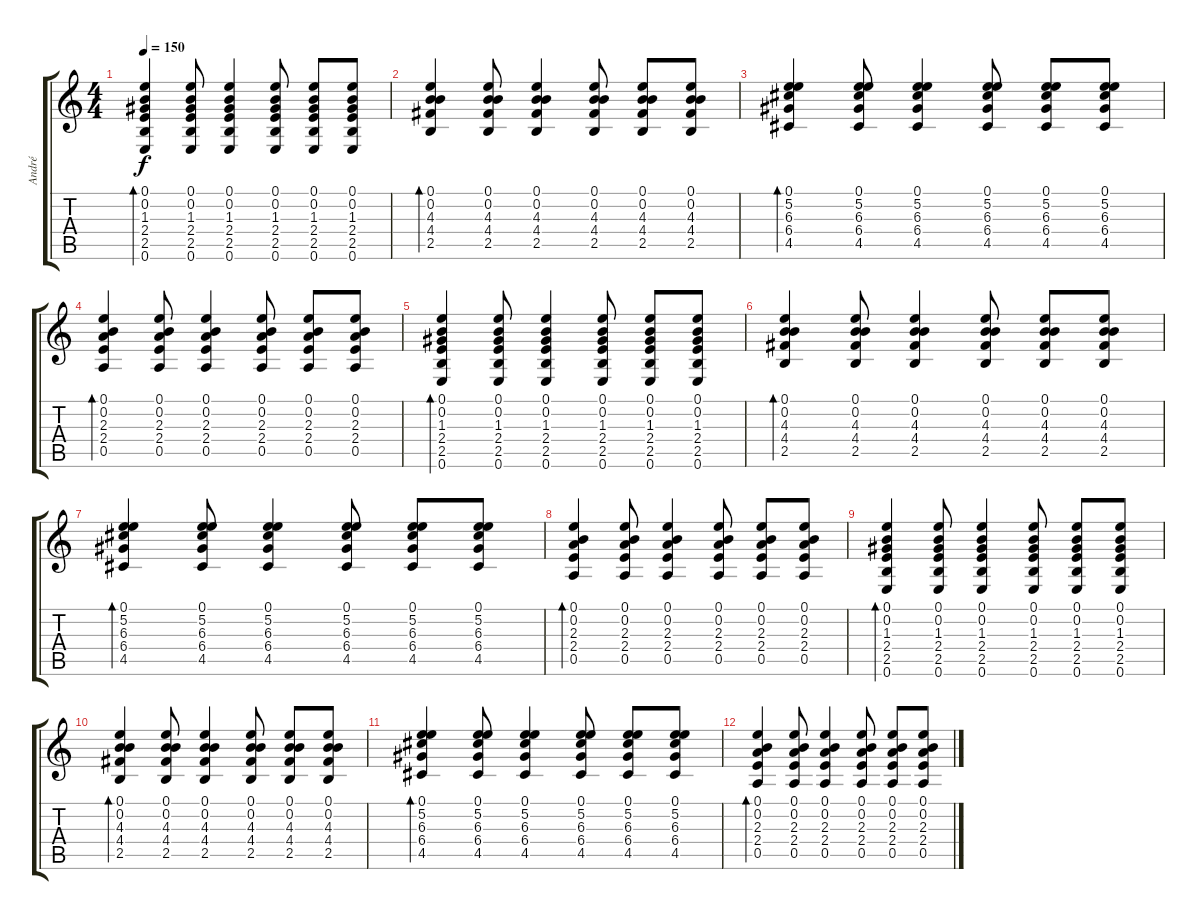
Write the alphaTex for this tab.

\track ("André" "André") {instrument electricguitarclean}
\staff {score tabs}
\tuning (E4 B3 G3 D3 A2 E2) {hide}
\ts (4 4)
\tempo 150
\clef g2
\ks c
(0.1 0.2 1.3 2.4 2.5 0.6).4{bd 60 dy f} (0.1 0.2 1.3 2.4 2.5 0.6).8 (0.1 0.2 1.3 2.4 2.5 0.6).4 (0.1 0.2 1.3 2.4 2.5 0.6).8 (0.1 0.2 1.3 2.4 2.5 0.6).8 (0.1 0.2 1.3 2.4 2.5 0.6).8 |
(0.1 0.2 4.3 4.4 2.5).4{bd 60} (0.1 0.2 4.3 4.4 2.5).8 (0.1 0.2 4.3 4.4 2.5).4 (0.1 0.2 4.3 4.4 2.5).8 (0.1 0.2 4.3 4.4 2.5).8 (0.1 0.2 4.3 4.4 2.5).8 |
(0.1 5.2 6.3 6.4 4.5).4{bd 60} (0.1 5.2 6.3 6.4 4.5).8 (0.1 5.2 6.3 6.4 4.5).4 (0.1 5.2 6.3 6.4 4.5).8 (0.1 5.2 6.3 6.4 4.5).8 (0.1 5.2 6.3 6.4 4.5).8 |
(0.1 0.2 2.3 2.4 0.5).4{bd 60} (0.1 0.2 2.3 2.4 0.5).8 (0.1 0.2 2.3 2.4 0.5).4 (0.1 0.2 2.3 2.4 0.5).8 (0.1 0.2 2.3 2.4 0.5).8 (0.1 0.2 2.3 2.4 0.5).8 |
(0.1 0.2 1.3 2.4 2.5 0.6).4{bd 60} (0.1 0.2 1.3 2.4 2.5 0.6).8 (0.1 0.2 1.3 2.4 2.5 0.6).4 (0.1 0.2 1.3 2.4 2.5 0.6).8 (0.1 0.2 1.3 2.4 2.5 0.6).8 (0.1 0.2 1.3 2.4 2.5 0.6).8 |
(0.1 0.2 4.3 4.4 2.5).4{bd 60} (0.1 0.2 4.3 4.4 2.5).8 (0.1 0.2 4.3 4.4 2.5).4 (0.1 0.2 4.3 4.4 2.5).8 (0.1 0.2 4.3 4.4 2.5).8 (0.1 0.2 4.3 4.4 2.5).8 |
(0.1 5.2 6.3 6.4 4.5).4{bd 60} (0.1 5.2 6.3 6.4 4.5).8 (0.1 5.2 6.3 6.4 4.5).4 (0.1 5.2 6.3 6.4 4.5).8 (0.1 5.2 6.3 6.4 4.5).8 (0.1 5.2 6.3 6.4 4.5).8 |
(0.1 0.2 2.3 2.4 0.5).4{bd 60} (0.1 0.2 2.3 2.4 0.5).8 (0.1 0.2 2.3 2.4 0.5).4 (0.1 0.2 2.3 2.4 0.5).8 (0.1 0.2 2.3 2.4 0.5).8 (0.1 0.2 2.3 2.4 0.5).8 |
(0.1 0.2 1.3 2.4 2.5 0.6).4{bd 60} (0.1 0.2 1.3 2.4 2.5 0.6).8 (0.1 0.2 1.3 2.4 2.5 0.6).4 (0.1 0.2 1.3 2.4 2.5 0.6).8 (0.1 0.2 1.3 2.4 2.5 0.6).8 (0.1 0.2 1.3 2.4 2.5 0.6).8 |
(0.1 0.2 4.3 4.4 2.5).4{bd 60} (0.1 0.2 4.3 4.4 2.5).8 (0.1 0.2 4.3 4.4 2.5).4 (0.1 0.2 4.3 4.4 2.5).8 (0.1 0.2 4.3 4.4 2.5).8 (0.1 0.2 4.3 4.4 2.5).8 |
(0.1 5.2 6.3 6.4 4.5).4{bd 60} (0.1 5.2 6.3 6.4 4.5).8 (0.1 5.2 6.3 6.4 4.5).4 (0.1 5.2 6.3 6.4 4.5).8 (0.1 5.2 6.3 6.4 4.5).8 (0.1 5.2 6.3 6.4 4.5).8 |
(0.1 0.2 2.3 2.4 0.5).4{bd 60} (0.1 0.2 2.3 2.4 0.5).8 (0.1 0.2 2.3 2.4 0.5).4 (0.1 0.2 2.3 2.4 0.5).8 (0.1 0.2 2.3 2.4 0.5).8 (0.1 0.2 2.3 2.4 0.5).8
